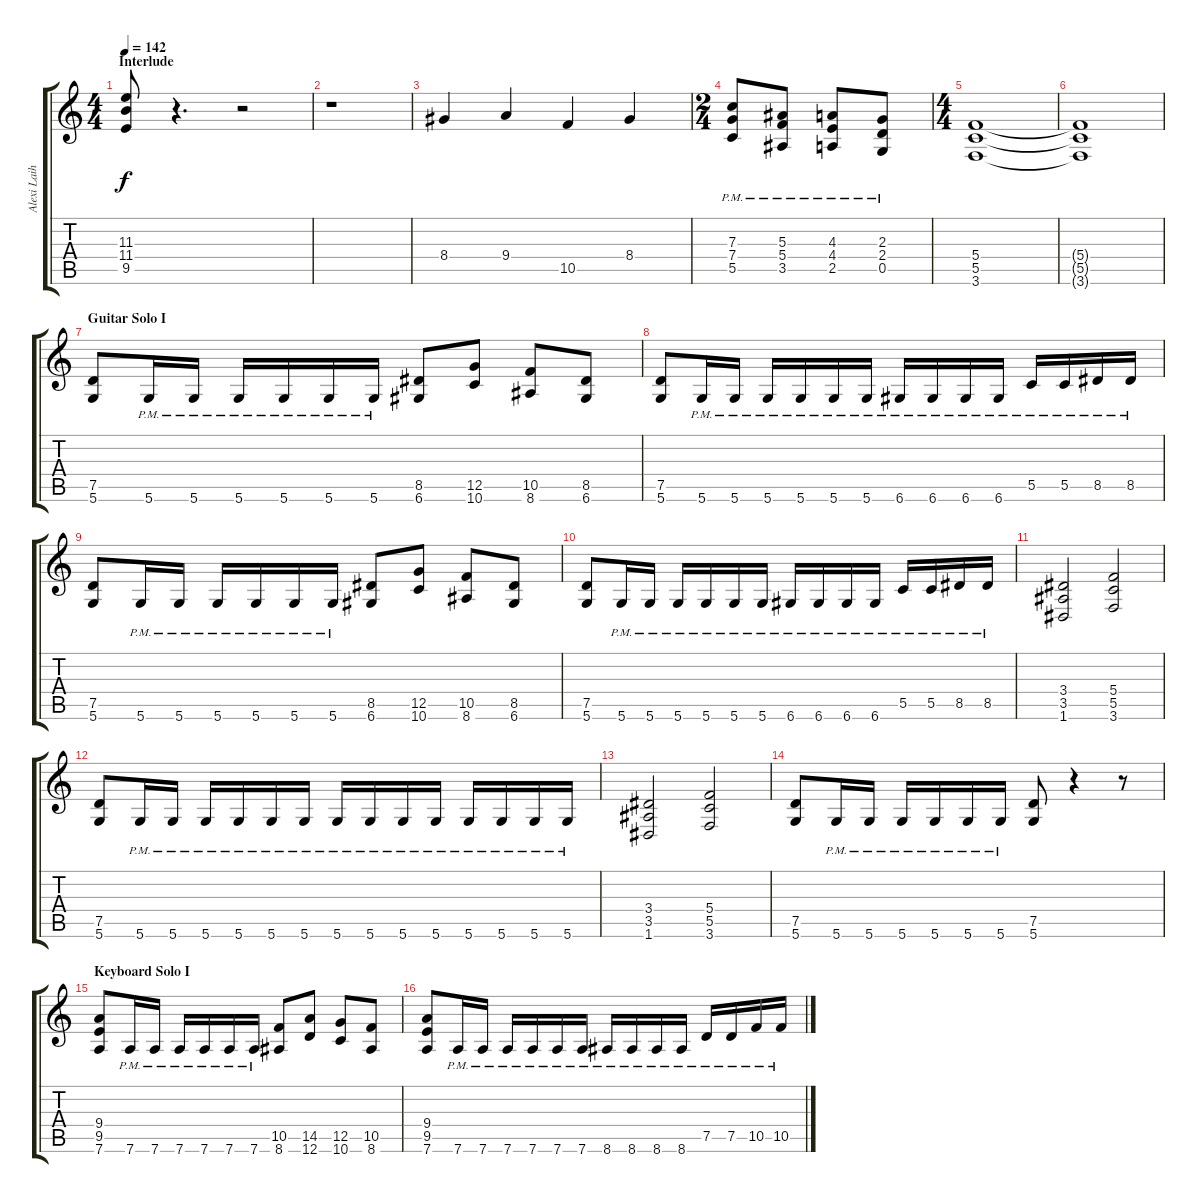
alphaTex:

\track ("Alexi Laiho" "Alexi Laih") {instrument distortionguitar}
\staff {score tabs}
\tuning (D4 A3 F3 C3 G2 D2) {hide}
\ts (4 4)
\section ("" "Interlude")
\tempo 142
\clef g2
\ks c
(11.3 11.4 9.5).8{dy f} r.4{d} r.2 |
r.1 |
8.4.4 9.4.4 10.5.4 8.4.4 |
\ts (2 4)
(7.3{pm} 7.4{pm} 5.5{pm}).8 (5.3{pm} 5.4{pm} 3.5{pm}).8 (4.3{pm} 4.4{pm} 2.5{pm}).8 (2.3{pm} 2.4{pm} 0.5{pm}).8 |
\ts (4 4)
(5.4 5.5 3.6).1 |
(5.4{t} 5.5{t} 3.6{t}).1 |
\section ("" "Guitar Solo I")
(7.5 5.6).8 5.6{pm}.16 5.6{pm}.16 5.6{pm}.16 5.6{pm}.16 5.6{pm}.16 5.6{pm}.16 (8.5 6.6).8 (12.5 10.6).8 (10.5 8.6).8 (8.5 6.6).8 |
(7.5 5.6).8 5.6{pm}.16 5.6{pm}.16 5.6{pm}.16 5.6{pm}.16 5.6{pm}.16 5.6{pm}.16 6.6{pm}.16 6.6{pm}.16 6.6{pm}.16 6.6{pm}.16 5.5{pm}.16 5.5{pm}.16 8.5{pm}.16 8.5{pm}.16 |
(7.5 5.6).8 5.6{pm}.16 5.6{pm}.16 5.6{pm}.16 5.6{pm}.16 5.6{pm}.16 5.6{pm}.16 (8.5 6.6).8 (12.5 10.6).8 (10.5 8.6).8 (8.5 6.6).8 |
(7.5 5.6).8 5.6{pm}.16 5.6{pm}.16 5.6{pm}.16 5.6{pm}.16 5.6{pm}.16 5.6{pm}.16 6.6{pm}.16 6.6{pm}.16 6.6{pm}.16 6.6{pm}.16 5.5{pm}.16 5.5{pm}.16 8.5{pm}.16 8.5{pm}.16 |
(3.4 3.5 1.6).2 (5.4 5.5 3.6).2 |
(7.5 5.6).8 5.6{pm}.16 5.6{pm}.16 5.6{pm}.16 5.6{pm}.16 5.6{pm}.16 5.6{pm}.16 5.6{pm}.16 5.6{pm}.16 5.6{pm}.16 5.6{pm}.16 5.6{pm}.16 5.6{pm}.16 5.6{pm}.16 5.6{pm}.16 |
(3.4 3.5 1.6).2 (5.4 5.5 3.6).2 |
(7.5 5.6).8 5.6{pm}.16 5.6{pm}.16 5.6{pm}.16 5.6{pm}.16 5.6{pm}.16 5.6{pm}.16 (7.5 5.6).8 r.4 r.8 |
\section ("" "Keyboard Solo I")
(9.4 9.5 7.6).8 7.6{pm}.16 7.6{pm}.16 7.6{pm}.16 7.6{pm}.16 7.6{pm}.16 7.6{pm}.16 (10.5 8.6).8 (14.5 12.6).8 (12.5 10.6).8 (10.5 8.6).8 |
(9.4 9.5 7.6).8 7.6{pm}.16 7.6{pm}.16 7.6{pm}.16 7.6{pm}.16 7.6{pm}.16 7.6{pm}.16 8.6{pm}.16 8.6{pm}.16 8.6{pm}.16 8.6{pm}.16 7.5{pm}.16 7.5{pm}.16 10.5{pm}.16 10.5{pm}.16
